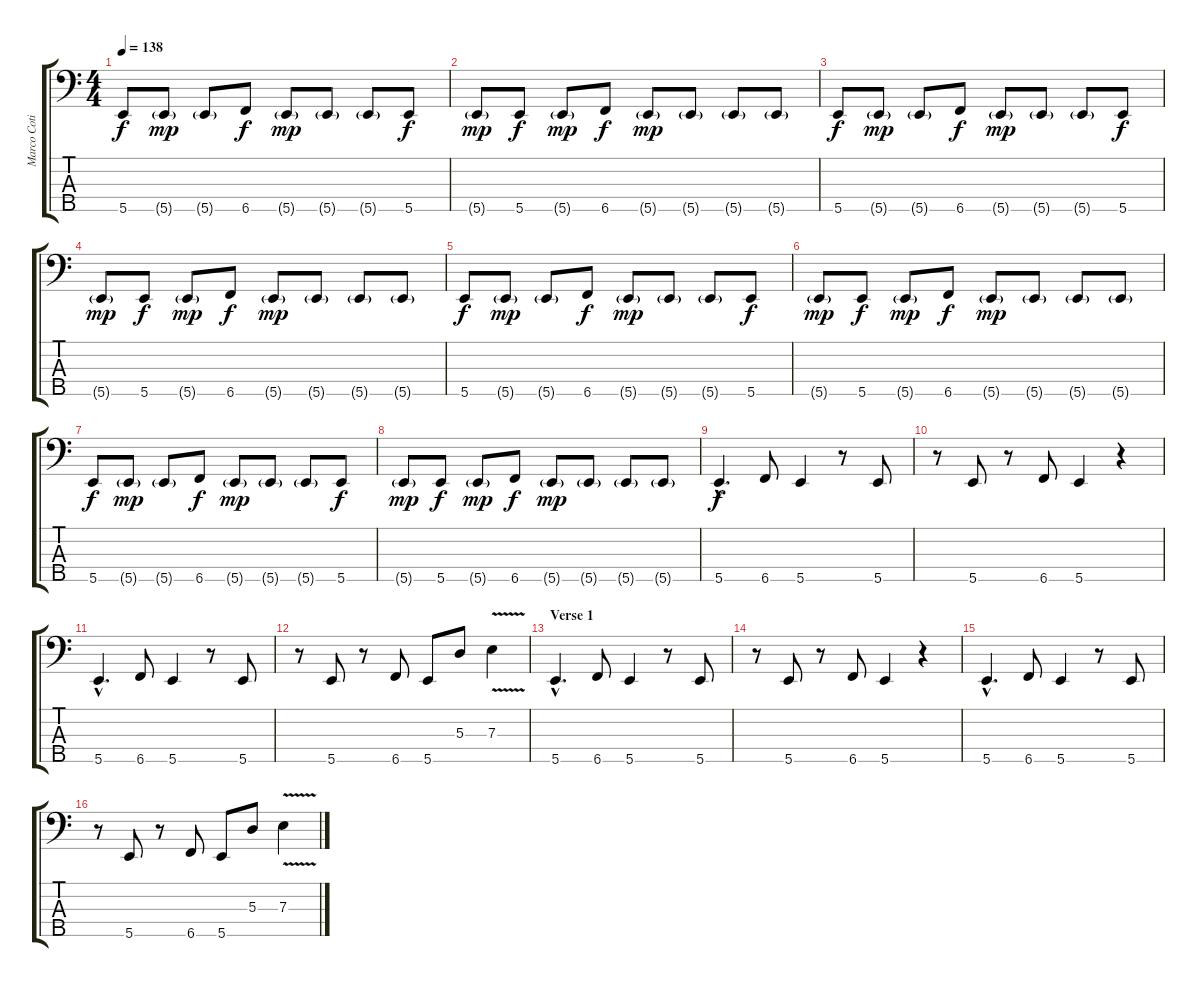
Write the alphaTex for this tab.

\track ("Marco Coti Celati" "Marco Coti") {instrument electricbassfinger}
\staff {score tabs}
\tuning (G2 D2 A1 E1 B0) {hide}
\ts (4 4)
\tempo 138
\clef f4
\ks c
5.5.8{dy f} 5.5{g}.8{dy mp} 5.5{g}.8 6.5.8{dy f} 5.5{g}.8{dy mp} 5.5{g}.8 5.5{g}.8 5.5.8{dy f} |
5.5{g}.8{dy mp} 5.5.8{dy f} 5.5{g}.8{dy mp} 6.5.8{dy f} 5.5{g}.8{dy mp} 5.5{g}.8 5.5{g}.8 5.5{g}.8 |
5.5.8{dy f} 5.5{g}.8{dy mp} 5.5{g}.8 6.5.8{dy f} 5.5{g}.8{dy mp} 5.5{g}.8 5.5{g}.8 5.5.8{dy f} |
5.5{g}.8{dy mp} 5.5.8{dy f} 5.5{g}.8{dy mp} 6.5.8{dy f} 5.5{g}.8{dy mp} 5.5{g}.8 5.5{g}.8 5.5{g}.8 |
5.5.8{dy f} 5.5{g}.8{dy mp} 5.5{g}.8 6.5.8{dy f} 5.5{g}.8{dy mp} 5.5{g}.8 5.5{g}.8 5.5.8{dy f} |
5.5{g}.8{dy mp} 5.5.8{dy f} 5.5{g}.8{dy mp} 6.5.8{dy f} 5.5{g}.8{dy mp} 5.5{g}.8 5.5{g}.8 5.5{g}.8 |
5.5.8{dy f} 5.5{g}.8{dy mp} 5.5{g}.8 6.5.8{dy f} 5.5{g}.8{dy mp} 5.5{g}.8 5.5{g}.8 5.5.8{dy f} |
5.5{g}.8{dy mp} 5.5.8{dy f} 5.5{g}.8{dy mp} 6.5.8{dy f} 5.5{g}.8{dy mp} 5.5{g}.8 5.5{g}.8 5.5{g}.8 |
5.5{hac}.4{d dy f} 6.5.8 5.5.4 r.8 5.5.8 |
r.8 5.5.8 r.8 6.5.8 5.5.4 r.4 |
5.5{hac}.4{d} 6.5.8 5.5.4 r.8 5.5.8 |
r.8 5.5.8 r.8 6.5.8 5.5.8 5.3.8 7.3{v}.4 |
\section ("" "Verse 1")
5.5{hac}.4{d} 6.5.8 5.5.4 r.8 5.5.8 |
r.8 5.5.8 r.8 6.5.8 5.5.4 r.4 |
5.5{hac}.4{d} 6.5.8 5.5.4 r.8 5.5.8 |
r.8 5.5.8 r.8 6.5.8 5.5.8 5.3.8 7.3{v}.4
